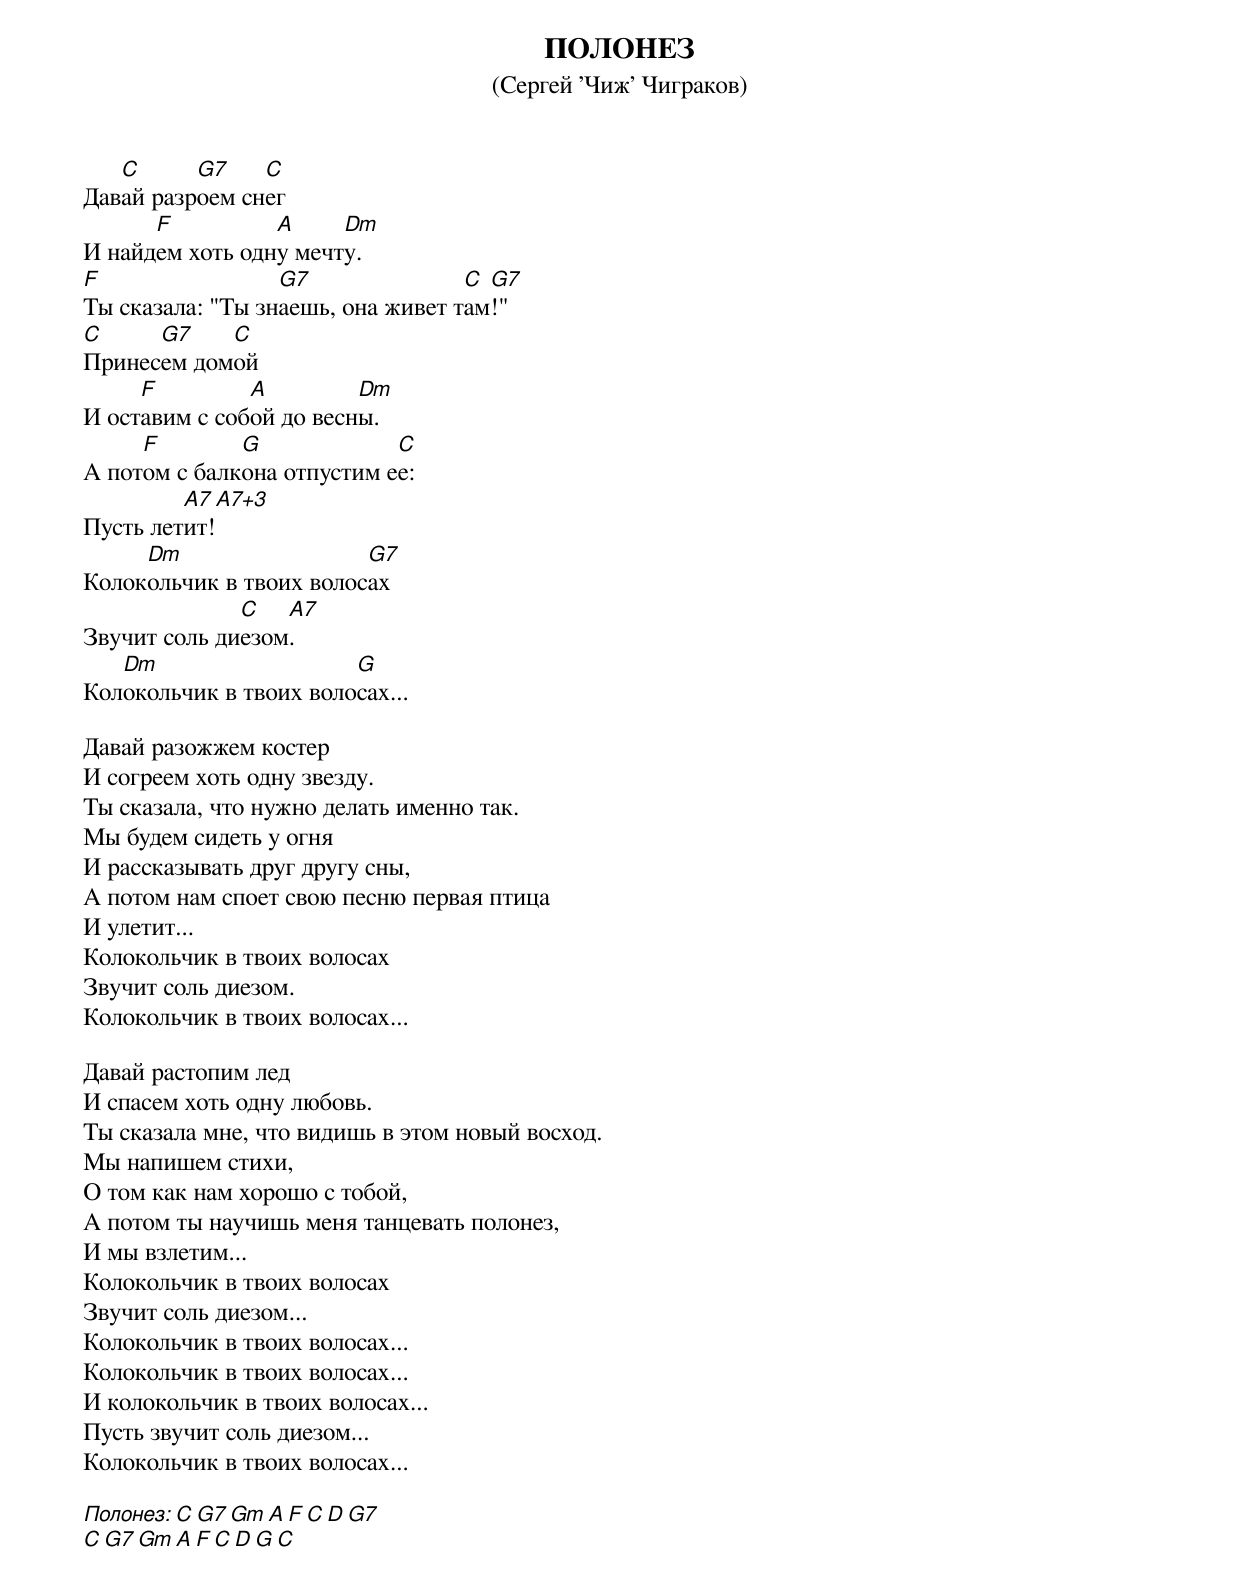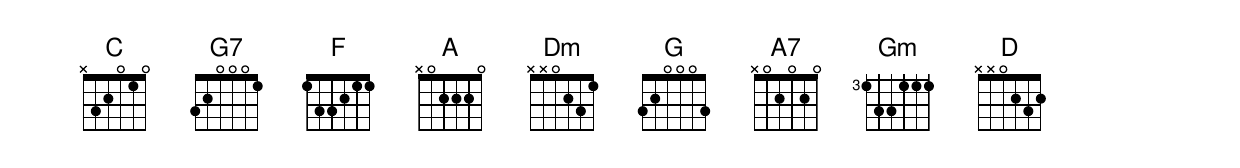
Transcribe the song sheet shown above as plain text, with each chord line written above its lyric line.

 ПОЛОНЕЗ
(Сергей 'Чиж' Чиграков)

   C      G7    C
Давай разроем снег
      F          A     Dm
И найдем хоть одну мечту.
F                 G7               C G7
Ты сказала: "Ты знаешь, она живет там!"
C     G7    C
Принесем домой
     F         A         Dm
И оставим с собой до весны.
     F        G             C
А потом с балкона отпустим ее:
         A7 A7+3
Пусть летит!
     Dm                  G7
Колокольчик в твоих волосах
              C   A7
Звучит соль диезом.
   Dm                   G
Колокольчик в твоих волосах...

Давай разожжем костер
И согреем хоть одну звезду.
Ты сказала, что нужно делать именно так.
Мы будем сидеть у огня
И рассказывать друг другу сны,
А потом нам споет свою песню первая птица
И улетит...
Колокольчик в твоих волосах
Звучит соль диезом.
Колокольчик в твоих волосах...

Давай растопим лед
И спасем хоть одну любовь.
Ты сказала мне, что видишь в этом новый восход.
Мы напишем стихи,
О том как нам хорошо с тобой,
А потом ты научишь меня танцевать полонез,
И мы взлетим...
Колокольчик в твоих волосах
Звучит соль диезом...
Колокольчик в твоих волосах...
Колокольчик в твоих волосах...
И колокольчик в твоих волосах...
Пусть звучит соль диезом...
Колокольчик в твоих волосах...

Полонез: C G7 Gm A F C D G7
         C G7 Gm A F C D G C
